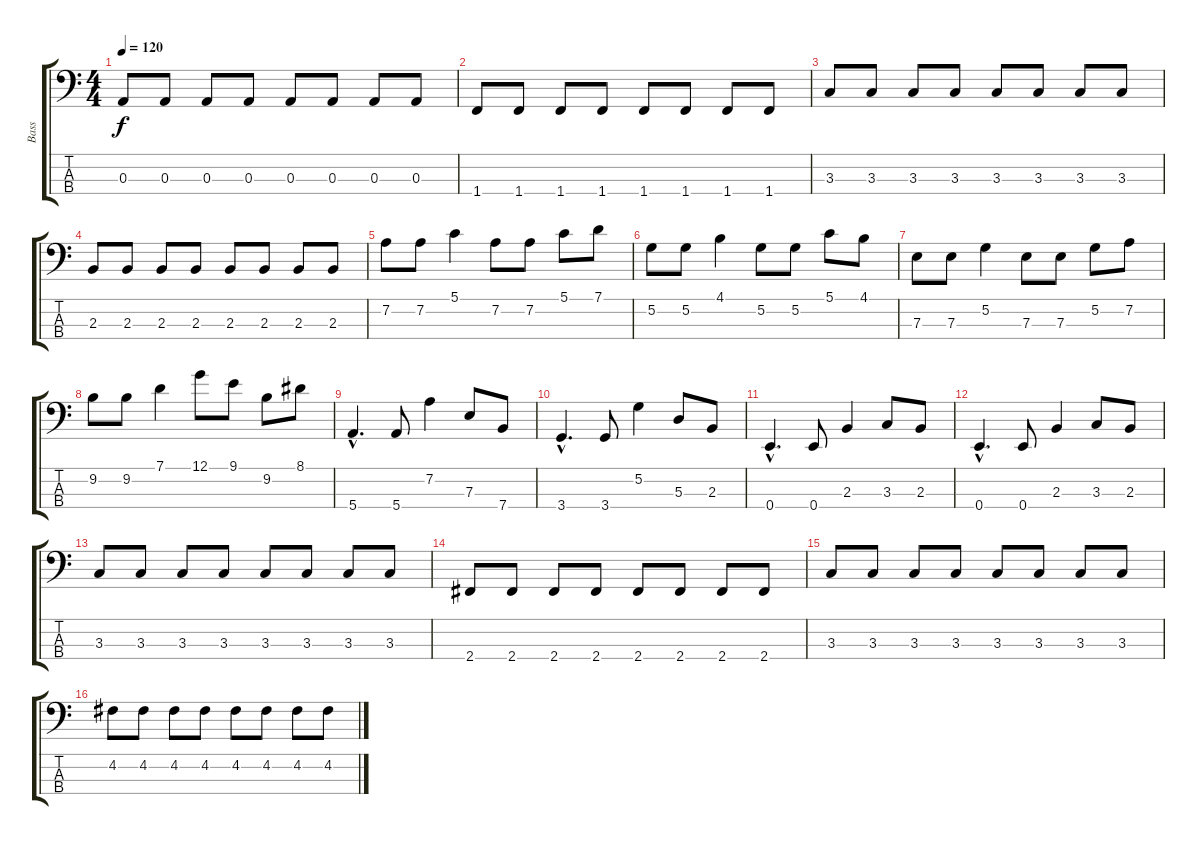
\track ("Bass" "Bass") {instrument electricbassfinger}
\staff {score tabs}
\tuning (G2 D2 A1 E1) {hide}
\ts (4 4)
\tempo 120
\clef f4
\ks c
0.3.8{dy f} 0.3.8 0.3.8 0.3.8 0.3.8 0.3.8 0.3.8 0.3.8 |
1.4.8 1.4.8 1.4.8 1.4.8 1.4.8 1.4.8 1.4.8 1.4.8 |
3.3.8 3.3.8 3.3.8 3.3.8 3.3.8 3.3.8 3.3.8 3.3.8 |
2.3.8 2.3.8 2.3.8 2.3.8 2.3.8 2.3.8 2.3.8 2.3.8 |
7.2.8 7.2.8 5.1.4 7.2.8 7.2.8 5.1.8 7.1.8 |
5.2.8 5.2.8 4.1.4 5.2.8 5.2.8 5.1.8 4.1.8 |
7.3.8 7.3.8 5.2.4 7.3.8 7.3.8 5.2.8 7.2.8 |
9.2.8 9.2.8 7.1.4 12.1.8 9.1.8 9.2.8 8.1.8 |
5.4{hac}.4{d} 5.4.8 7.2.4 7.3.8 7.4.8 |
3.4{hac}.4{d} 3.4.8 5.2.4 5.3.8 2.3.8 |
0.4{hac}.4{d} 0.4.8 2.3.4 3.3.8 2.3.8 |
0.4{hac}.4{d} 0.4.8 2.3.4 3.3.8 2.3.8 |
3.3.8 3.3.8 3.3.8 3.3.8 3.3.8 3.3.8 3.3.8 3.3.8 |
2.4.8 2.4.8 2.4.8 2.4.8 2.4.8 2.4.8 2.4.8 2.4.8 |
3.3.8 3.3.8 3.3.8 3.3.8 3.3.8 3.3.8 3.3.8 3.3.8 |
4.2.8 4.2.8 4.2.8 4.2.8 4.2.8 4.2.8 4.2.8 4.2.8
